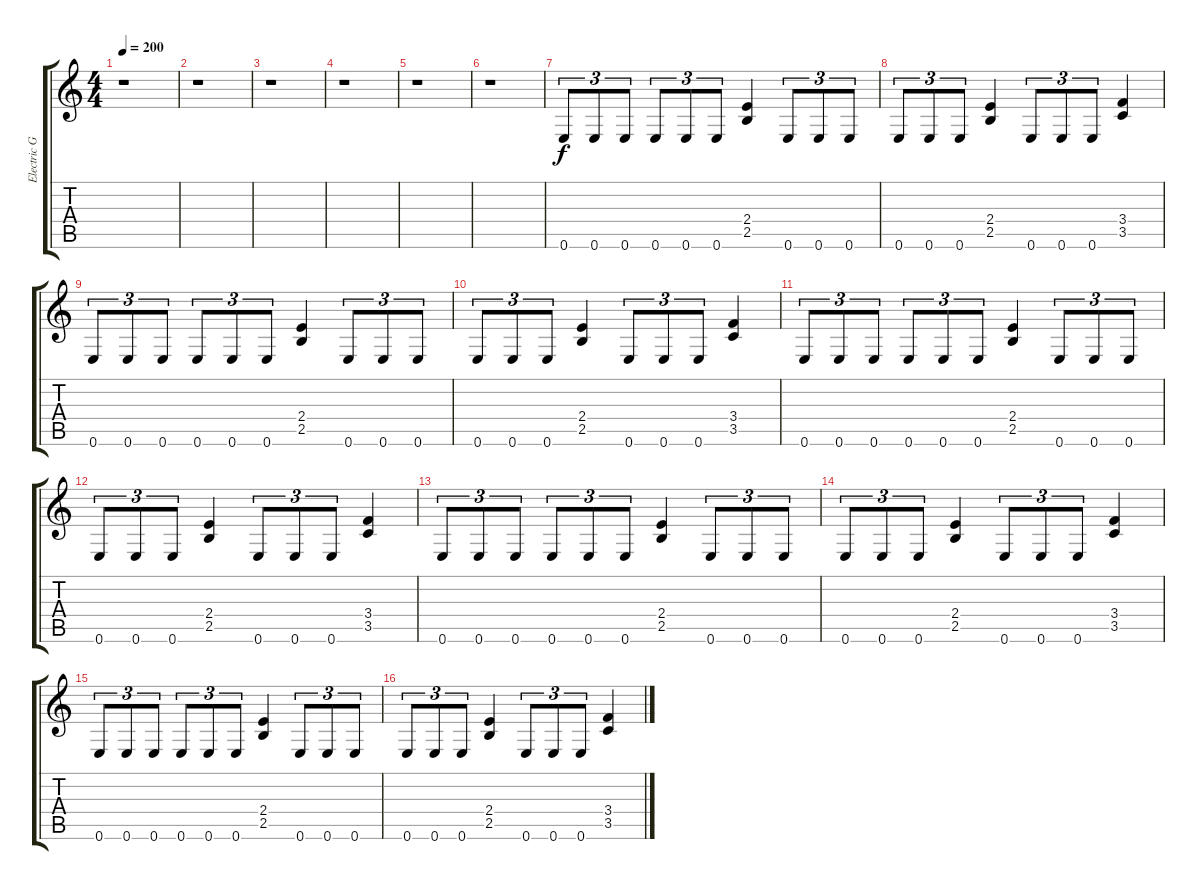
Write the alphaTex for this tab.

\track ("Electric Guitar (Riff A)" "Electric G") {instrument distortionguitar}
\staff {score tabs}
\tuning (E4 B3 G3 D3 A2 E2) {hide}
\ts (4 4)
\tempo 200
\clef g2
\ks c
r.1{dy f} |
r.1 |
r.1 |
r.1 |
r.1 |
r.1 |
0.6.8{tu (3 2)} 0.6.8{tu (3 2)} 0.6.8{tu (3 2)} 0.6.8{tu (3 2)} 0.6.8{tu (3 2)} 0.6.8{tu (3 2)} (2.4 2.5).4 0.6.8{tu (3 2)} 0.6.8{tu (3 2)} 0.6.8{tu (3 2)} |
0.6.8{tu (3 2)} 0.6.8{tu (3 2)} 0.6.8{tu (3 2)} (2.4 2.5).4 0.6.8{tu (3 2)} 0.6.8{tu (3 2)} 0.6.8{tu (3 2)} (3.4 3.5).4 |
0.6.8{tu (3 2)} 0.6.8{tu (3 2)} 0.6.8{tu (3 2)} 0.6.8{tu (3 2)} 0.6.8{tu (3 2)} 0.6.8{tu (3 2)} (2.4 2.5).4 0.6.8{tu (3 2)} 0.6.8{tu (3 2)} 0.6.8{tu (3 2)} |
0.6.8{tu (3 2)} 0.6.8{tu (3 2)} 0.6.8{tu (3 2)} (2.4 2.5).4 0.6.8{tu (3 2)} 0.6.8{tu (3 2)} 0.6.8{tu (3 2)} (3.4 3.5).4 |
0.6.8{tu (3 2)} 0.6.8{tu (3 2)} 0.6.8{tu (3 2)} 0.6.8{tu (3 2)} 0.6.8{tu (3 2)} 0.6.8{tu (3 2)} (2.4 2.5).4 0.6.8{tu (3 2)} 0.6.8{tu (3 2)} 0.6.8{tu (3 2)} |
0.6.8{tu (3 2)} 0.6.8{tu (3 2)} 0.6.8{tu (3 2)} (2.4 2.5).4 0.6.8{tu (3 2)} 0.6.8{tu (3 2)} 0.6.8{tu (3 2)} (3.4 3.5).4 |
0.6.8{tu (3 2)} 0.6.8{tu (3 2)} 0.6.8{tu (3 2)} 0.6.8{tu (3 2)} 0.6.8{tu (3 2)} 0.6.8{tu (3 2)} (2.4 2.5).4 0.6.8{tu (3 2)} 0.6.8{tu (3 2)} 0.6.8{tu (3 2)} |
0.6.8{tu (3 2)} 0.6.8{tu (3 2)} 0.6.8{tu (3 2)} (2.4 2.5).4 0.6.8{tu (3 2)} 0.6.8{tu (3 2)} 0.6.8{tu (3 2)} (3.4 3.5).4 |
0.6.8{tu (3 2)} 0.6.8{tu (3 2)} 0.6.8{tu (3 2)} 0.6.8{tu (3 2)} 0.6.8{tu (3 2)} 0.6.8{tu (3 2)} (2.4 2.5).4 0.6.8{tu (3 2)} 0.6.8{tu (3 2)} 0.6.8{tu (3 2)} |
0.6.8{tu (3 2)} 0.6.8{tu (3 2)} 0.6.8{tu (3 2)} (2.4 2.5).4 0.6.8{tu (3 2)} 0.6.8{tu (3 2)} 0.6.8{tu (3 2)} (3.4 3.5).4
